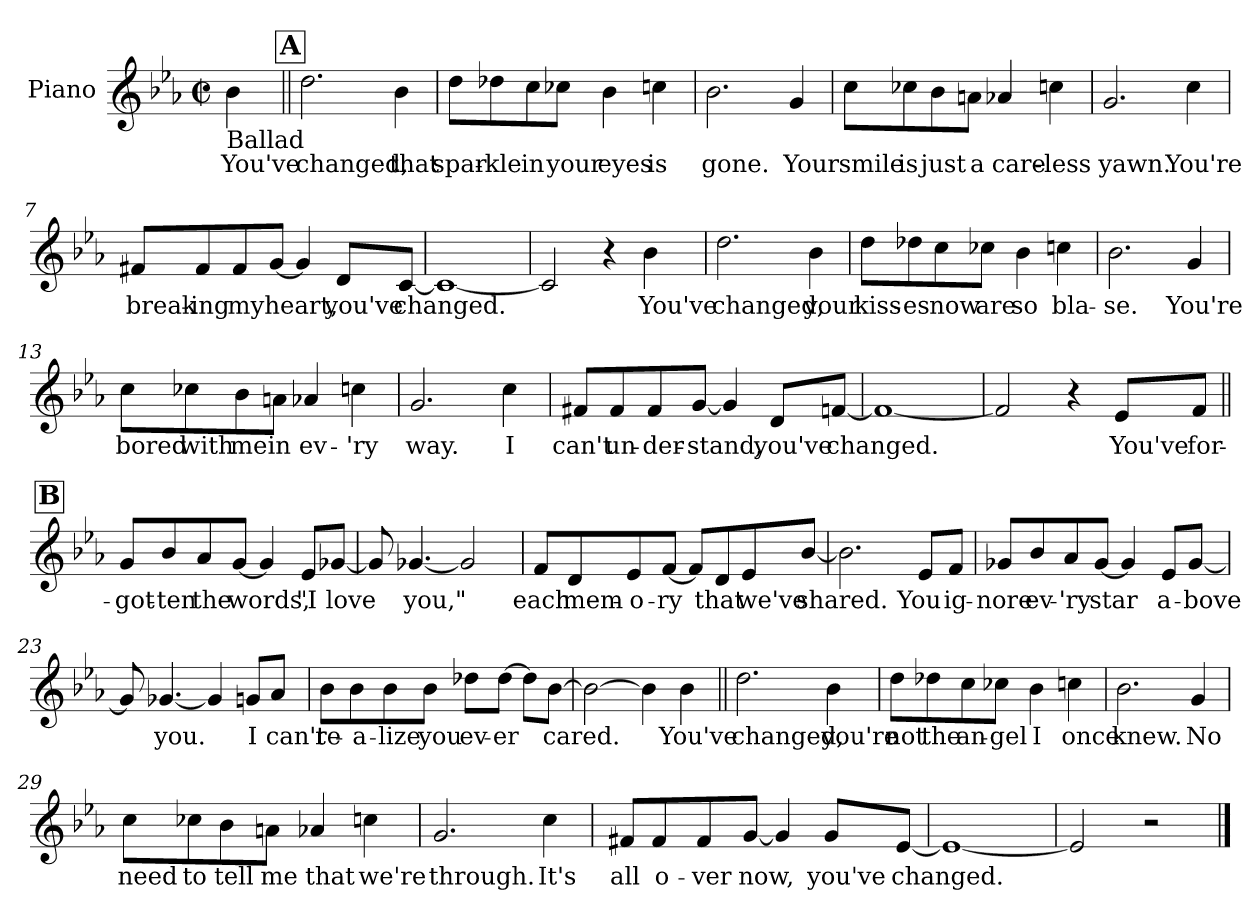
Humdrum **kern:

**kern	**text
*part1	*part1
*staff1	*staff1
*I"Piano	*
*I'Pno	*
*clefG2	*
*k[b-e-a-]	*
*E-:	*
*M2/2	*
*met(c|)	*
=1	=1
!LO:TX:b:t=Ballad	!
4b-\	You've
!!LO:REH:place=s1:a:t=A
=2||	=2||
2.dd\	changed,
4b-\	that
=3	=3
8dd\L	spar-
8dd-X\	-kle
8cc\	in
8cc-X\J	your
4b-\	eyes
4ccn\	is
=4	=4
2.b-\	gone.
4g/	Your
=5	=5
8cc\L	smile
8cc-X\	is
8b-\	just
8an\J	a
4a-X/	care-
4ccn\	-less
!!LO:LB:g=z
=6	=6
2.g/	yawn.
4cc\	You're
=7	=7
8f#X/L	break-
8f#/	-ing
8f#/	my
[8g/J	heart,
4g/]	.
8d/L	you've
[8c/J	changed.
=8	=8
1c_	.
=9	=9
2c/]	.
4r	.
4b-\	You've
!!LO:LB:g=z
=10	=10
2.dd\	changed,
4b-\	your
=11	=11
8dd\L	kiss-
8dd-X\	-es
8cc\	now
8cc-X\J	are
4b-\	so
4ccn\	bla-
=12	=12
2.b-\	-se.
4g/	You're
=13	=13
8cc\L	bored
8cc-X\	with
8b-\	me
8an\J	in
4a-X/	ev-
4ccn\	-'ry
!!LO:LB:g=z
=14	=14
2.g/	way.
4cc\	I
=15	=15
8f#X/L	can't
8f#/	un-
8f#/	-der-
[8g/J	-stand,
4g/]	.
8d/L	you've
[8fn/J	changed.
=16	=16
1f_	.
=17	=17
2f/]	.
4r	.
8e-/L	You've
8f/J	for-
!!LO:LB:g=z
!!LO:REH:place=s1:a:t=B
=18||	=18||
8g/L	-got-
8b-/	-ten
8a-/	the
[8g/J	words,
4g/]	.
8e-/L	"I
[8g-X/J	love
=19	=19
8g-/]	.
[4.g-/	you,"
2g-/]	.
=20	=20
8f/L	each
8d/	mem-
8e-/	-o-
[8f/J	-ry
8f/L]	.
8d/	that
8e-/	we've
[8b-/J	shared.
!!LO:LB:g=z
=21	=21
2.b-\]	.
8e-/L	You
8f/J	ig-
=22	=22
8g-X/L	-nore
8b-/	ev-
8a-/	-'ry
[8g-/J	star
4g-/]	.
8e-/L	a-
[8g-/J	-bove
=23	=23
8g-/]	.
[4.g-/	you.
4g-/]	.
8gn/L	I
8a-/J	can't
!!LO:LB:g=z
=24	=24
8b-\L	re-
8b-\	-a-
8b-\	-lize
8b-\J	you
8dd-X\L	ev-
[8dd-\J	-er
8dd-\L]	.
[8b-\J	cared.
=25	=25
2b-\_	.
4b-\]	.
4b-\	You've
=26||	=26||
2.dd\	changed,
4b-\	you're
!!LO:LB:g=z
=27	=27
8dd\L	not
8dd-X\	the
8cc\	an-
8cc-X\J	-gel
4b-\	I
4ccn\	once
=28	=28
2.b-\	knew.
4g/	No
=29	=29
8cc\L	need
8cc-X\	to
8b-\	tell
8an\J	me
4a-X/	that
4ccn\	we're
!!LO:LB:g=z
=30	=30
2.g/	through.
4cc\	It's
=31	=31
8f#X/L	all
8f#/	o-
8f#/	-ver
[8g/J	now,
4g/]	.
8g/L	you've
[8e-/J	changed.
=32	=32
1e-_	.
=33	=33
2e-/]	.
2r	.
==	==
*-	*-
